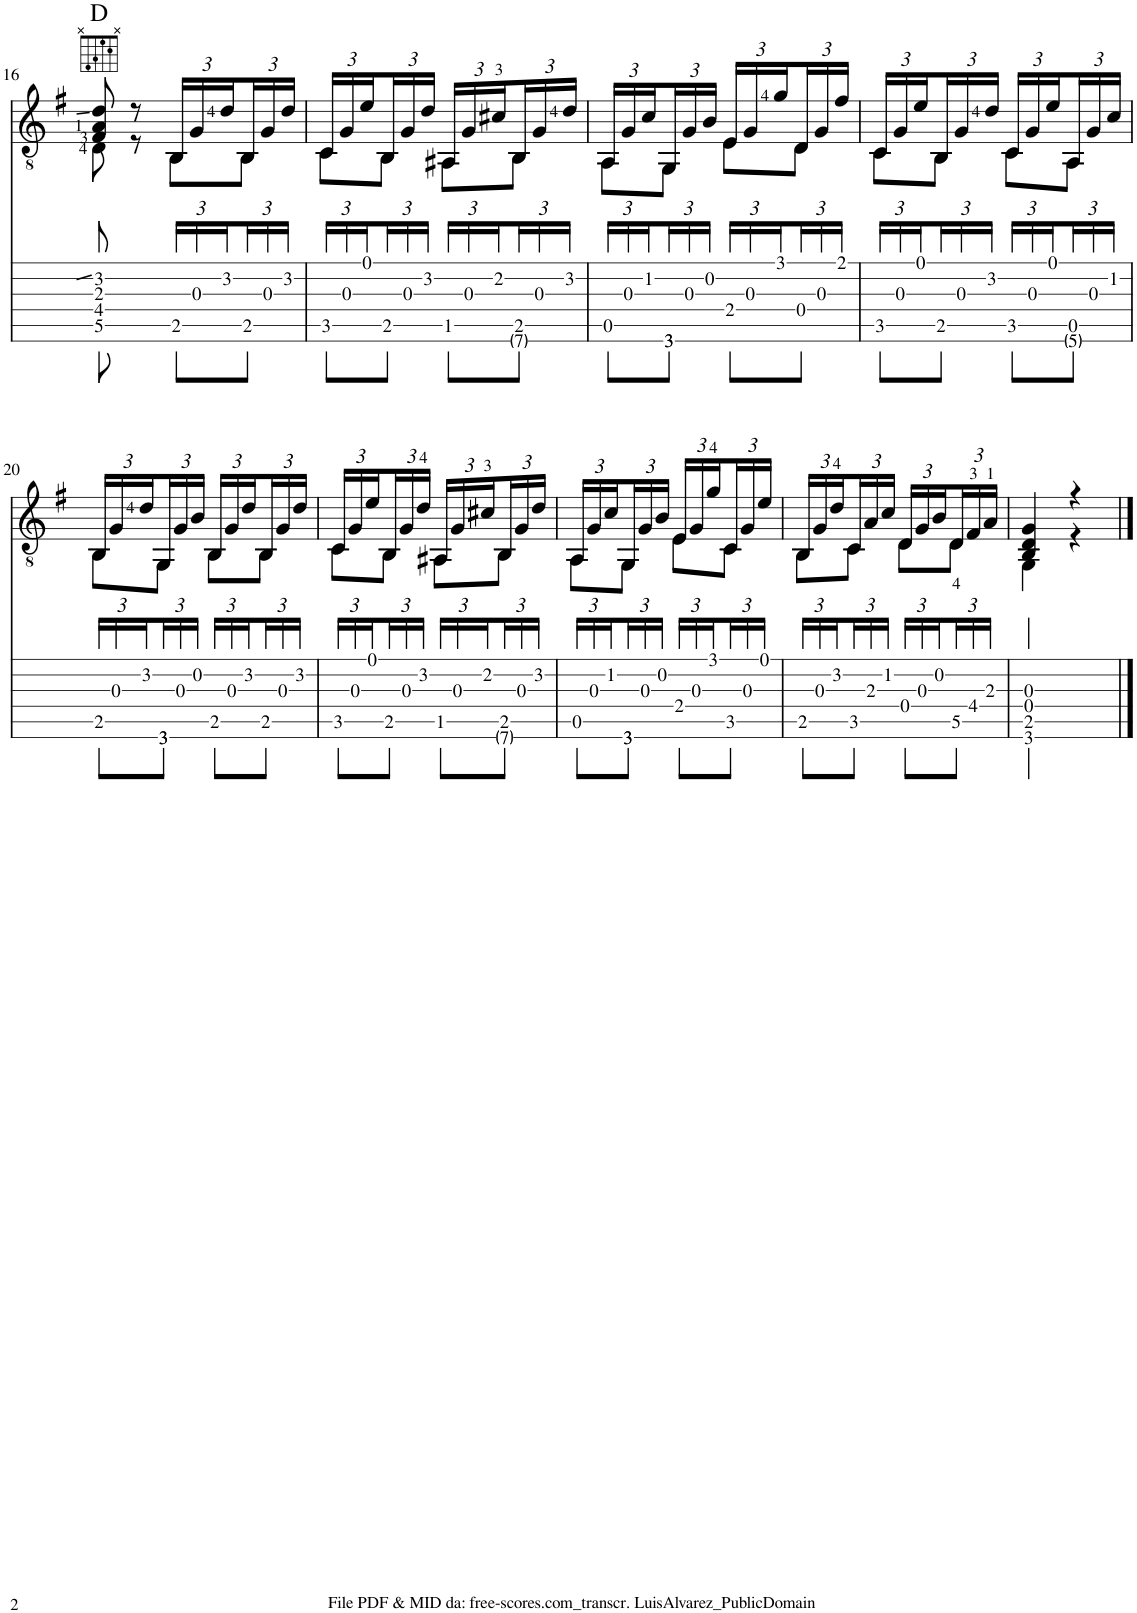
**kern	**kern	**harte
*part2	*part1	*part1
*staff2	*staff1	*
*I"Chitarra classica (Intavolatura)	*I"Guitar	*
!!LO:PB:g=z
*	*clefGv2	*
*k[f#]	*k[f#]	*
*M2/4	*M2/4	*
=16	=16	=16
*^	*^	*
8F#/ 8A/ 8d/	8D\	8F#/ 8A/ 8d/	8D\	D:maj
8r	8r	8r	8r	.
*Xbrackettup	*	*Xbrackettup	*	*
24BB/LL	8BB\L	24BB/LL	8BB\L	.
24G/	.	24G/	.	.
24d/	.	24d/	.	.
24BB/	8BB\J	24BB/	8BB\J	.
24G/	.	24G/	.	.
24d/JJ	.	24d/JJ	.	.
=17	=17	=17	=17	=17
24C/LL	8C\L	24C/LL	8C\L	.
24G/	.	24G/	.	.
24e/	.	24e/	.	.
24BB/	8BB\J	24BB/	8BB\J	.
24G/	.	24G/	.	.
24d/JJ	.	24d/JJ	.	.
24AA#X/LL	8AA#\L	24AA#X/LL	8AA#\L	.
24G/	.	24G/	.	.
24c#X/	.	24c#X/	.	.
24BB/	8BB\J	24BB/	8BB\J	.
24G/	.	24G/	.	.
24d/JJ	.	24d/JJ	.	.
=18	=18	=18	=18	=18
24AA/LL	8AA\L	24AA/LL	8AA\L	.
24G/	.	24G/	.	.
24c/	.	24c/	.	.
24GG/	8GG\J	24GG/	8GG\J	.
24G/	.	24G/	.	.
24B/JJ	.	24B/JJ	.	.
24E/LL	8E\L	24E/LL	8E\L	.
24G/	.	24G/	.	.
24g/	.	24g/	.	.
24D/	8D\J	24D/	8D\J	.
24G/	.	24G/	.	.
24f#/JJ	.	24f#/JJ	.	.
=19	=19	=19	=19	=19
24C/LL	8C\L	24C/LL	8C\L	.
24G/	.	24G/	.	.
24e/	.	24e/	.	.
24BB/	8BB\J	24BB/	8BB\J	.
24G/	.	24G/	.	.
24d/JJ	.	24d/JJ	.	.
24C/LL	8C\L	24C/LL	8C\L	.
24G/	.	24G/	.	.
24e/	.	24e/	.	.
24AA/	8AA\J	24AA/	8AA\J	.
24G/	.	24G/	.	.
24c/JJ	.	24c/JJ	.	.
!!LO:LB:g=z	!!
=20	=20	=20	=20	=20
24BB/LL	8BB\L	24BB/LL	8BB\L	.
24G/	.	24G/	.	.
24d/	.	24d/	.	.
24GG/	8GG\J	24GG/	8GG\J	.
24G/	.	24G/	.	.
24B/JJ	.	24B/JJ	.	.
24BB/LL	8BB\L	24BB/LL	8BB\L	.
24G/	.	24G/	.	.
24d/	.	24d/	.	.
24BB/	8BB\J	24BB/	8BB\J	.
24G/	.	24G/	.	.
24d/JJ	.	24d/JJ	.	.
=21	=21	=21	=21	=21
24C/LL	8C\L	24C/LL	8C\L	.
24G/	.	24G/	.	.
24e/	.	24e/	.	.
24BB/	8BB\J	24BB/	8BB\J	.
24G/	.	24G/	.	.
24d/JJ	.	24d/JJ	.	.
24AA#X/LL	8AA#\L	24AA#X/LL	8AA#\L	.
24G/	.	24G/	.	.
24c#X/	.	24c#X/	.	.
24BB/	8BB\J	24BB/	8BB\J	.
24G/	.	24G/	.	.
24d/JJ	.	24d/JJ	.	.
=22	=22	=22	=22	=22
24AA/LL	8AA\L	24AA/LL	8AA\L	.
24G/	.	24G/	.	.
24c/	.	24c/	.	.
24GG/	8GG\J	24GG/	8GG\J	.
24G/	.	24G/	.	.
24B/JJ	.	24B/JJ	.	.
24E/LL	8E\L	24E/LL	8E\L	.
24G/	.	24G/	.	.
24g/	.	24g/	.	.
24C/	8C\J	24C/	8C\J	.
24G/	.	24G/	.	.
24e/JJ	.	24e/JJ	.	.
=23	=23	=23	=23	=23
24BB/LL	8BB\L	24BB/LL	8BB\L	.
24G/	.	24G/	.	.
24d/	.	24d/	.	.
24C/	8C\J	24C/	8C\J	.
24A/	.	24A/	.	.
24c/JJ	.	24c/JJ	.	.
24D/LL	8D\L	24D/LL	8D\L	.
24G/	.	24G/	.	.
24B/	.	24B/	.	.
24D/	8D\J	24D/	8D\J	.
24F#/	.	24F#/	.	.
24A/JJ	.	24A/JJ	.	.
=24	=24	=24	=24	=24
4BB/ 4D/ 4G/	4GG\	4BB/ 4D/ 4G/	4GG\	.
4r	4r	4r	4r	.
*v	*v	*	*	*
*	*v	*v	*
==	==	==
*-	*-	*-
